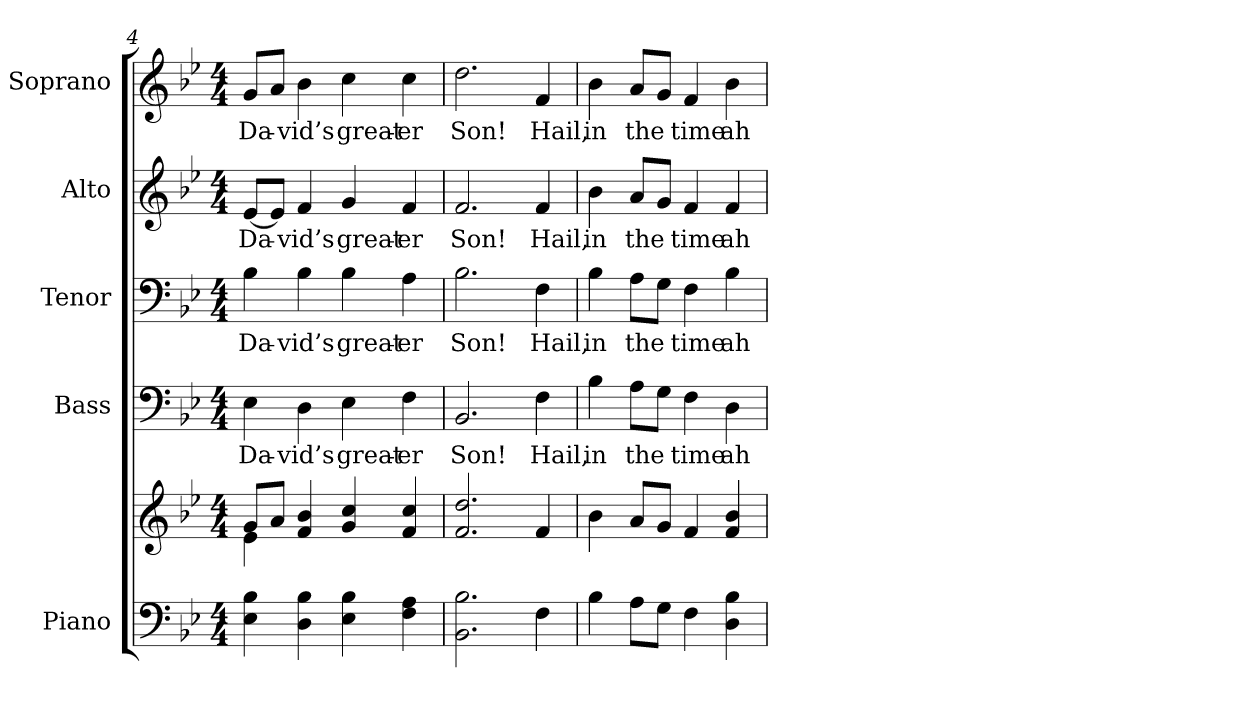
**kern	**kern	**kern	**text	**kern	**text	**kern	**text	**kern	**text
*part5	*part5	*part4	*part4	*part3	*part3	*part2	*part2	*part1	*part1
*staff6	*staff5	*staff4	*staff4	*staff3	*staff3	*staff2	*staff2	*staff1	*staff1
*I"Piano	*	*I"Bass	*	*I"Tenor	*	*I"Alto	*	*I"Soprano	*
*I'Pno.	*	*I'B.	*	*I'T.	*	*I'A.	*	*I'S.	*
!!LO:PB:g=z
*clefF4	*clefG2	*clefF4	*	*clefF4	*	*clefG2	*	*clefG2	*
*k[b-e-]	*k[b-e-]	*k[b-e-]	*	*k[b-e-]	*	*k[b-e-]	*	*k[b-e-]	*
*B-:	*B-:	*B-:	*	*B-:	*	*B-:	*	*B-:	*
*M4/4	*M4/4	*M4/4	*	*M4/4	*	*M4/4	*	*M4/4	*
=4	=4	=4	=4	=4	=4	=4	=4	=4	=4
*	*^	*	*	*	*	*	*	*	*
!	!	!	!	!LO:LY:b:color=#000000	!	!	!	!	!	!
!	!	!	!	!	!	!LO:LY:b:color=#000000	!	!	!	!
!	!	!	!	!	!	!	!	!LO:LY:b:color=#000000	!	!
!	!	!	!	!	!	!	!	!	!	!LO:LY:b:color=#000000
4E-i\ 4B-i	8gi/L	4e-i\	4E-i\	Da-	4B-i\	Da-	[<8e-i/L	Da-	8gi/L	Da-
.	8ai/J	.	.	.	.	.	8e-i/J]	.	8ai/J	.
!	!	!	!	!LO:LY:b:color=#000000	!	!	!	!	!	!
!	!	!	!	!	!	!LO:LY:b:color=#000000	!	!	!	!
!	!	!	!	!	!	!	!	!LO:LY:b:color=#000000	!	!
!	!	!	!	!	!	!	!	!	!	!LO:LY:b:color=#000000
4Di\ 4B-i	4fi/ 4b-i	4ryy	4Di\	-vid’s	4B-i\	-vid’s	4fi/	-vid’s	4b-i\	-vid’s
!	!	!	!	!LO:LY:b:color=#000000	!	!	!	!	!	!
!	!	!	!	!	!	!LO:LY:b:color=#000000	!	!	!	!
!	!	!	!	!	!	!	!	!LO:LY:b:color=#000000	!	!
!	!	!	!	!	!	!	!	!	!	!LO:LY:b:color=#000000
4E-i\ 4B-i	4gi/ 4cci	2ryy	4E-i\	great-	4B-i\	great-	4gi/	great-	4cci\	great-
!	!	!	!	!LO:LY:b:color=#000000	!	!	!	!	!	!
!	!	!	!	!	!	!LO:LY:b:color=#000000	!	!	!	!
!	!	!	!	!	!	!	!	!LO:LY:b:color=#000000	!	!
!	!	!	!	!	!	!	!	!	!	!LO:LY:b:color=#000000
4Fi\ 4Ai	4fi/ 4cci	.	4Fi\	-er	4Ai\	-er	4fi/	-er	4cci\	-er
*	*v	*v	*	*	*	*	*	*	*	*
=5	=5	=5	=5	=5	=5	=5	=5	=5	=5
!	!	!	!LO:LY:b:color=#000000	!	!	!	!	!	!
!	!	!	!	!	!LO:LY:b:color=#000000	!	!	!	!
!	!	!	!	!	!	!	!LO:LY:b:color=#000000	!	!
!	!	!	!	!	!	!	!	!	!LO:LY:b:color=#000000
2.BB-i\ 2.B-i	2.fi/ 2.ddi	2.BB-i/	Son!	2.B-i\	Son!	2.fi/	Son!	2.ddi\	Son!
!	!	!	!LO:LY:b:color=#000000	!	!	!	!	!	!
!	!	!	!	!	!LO:LY:b:color=#000000	!	!	!	!
!	!	!	!	!	!	!	!LO:LY:b:color=#000000	!	!
!	!	!	!	!	!	!	!	!	!LO:LY:b:color=#000000
4Fi\	4fi/	4Fi\	Hail,	4Fi\	Hail,	4fi/	Hail,	4fi/	Hail,
!!LO:PB:g=z
=6	=6	=6	=6	=6	=6	=6	=6	=6	=6
!	!	!	!LO:LY:b:color=#000000	!	!	!	!	!	!
!	!	!	!	!	!LO:LY:b:color=#000000	!	!	!	!
!	!	!	!	!	!	!	!LO:LY:b:color=#000000	!	!
!	!	!	!	!	!	!	!	!	!LO:LY:b:color=#000000
4B-i\	4b-i\	4B-i\	in	4B-i\	in	4b-i\	in	4b-i\	in
!	!	!	!LO:LY:b:color=#000000	!	!	!	!	!	!
!	!	!	!	!	!LO:LY:b:color=#000000	!	!	!	!
!	!	!	!	!	!	!	!LO:LY:b:color=#000000	!	!
!	!	!	!	!	!	!	!	!	!LO:LY:b:color=#000000
8Ai\L	8ai/L	8Ai\L	the	8Ai\L	the	8ai/L	the	8ai/L	the
8Gi\J	8gi/J	8Gi\J	.	8Gi\J	.	8gi/J	.	8gi/J	.
!	!	!	!LO:LY:b:color=#000000	!	!	!	!	!	!
!	!	!	!	!	!LO:LY:b:color=#000000	!	!	!	!
!	!	!	!	!	!	!	!LO:LY:b:color=#000000	!	!
!	!	!	!	!	!	!	!	!	!LO:LY:b:color=#000000
4Fi\	4fi/	4Fi\	time	4Fi\	time	4fi/	time	4fi/	time
!	!	!	!LO:LY:b:color=#000000	!	!	!	!	!	!
!	!	!	!	!	!LO:LY:b:color=#000000	!	!	!	!
!	!	!	!	!	!	!	!LO:LY:b:color=#000000	!	!
!	!	!	!	!	!	!	!	!	!LO:LY:b:color=#000000
4Di\ 4B-i	4fi/ 4b-i	4Di\	ah	4B-i\	ah	4fi/	ah	4b-i\	ah
=	=	=	=	=	=	=	=	=	=
*-	*-	*-	*-	*-	*-	*-	*-	*-	*-
